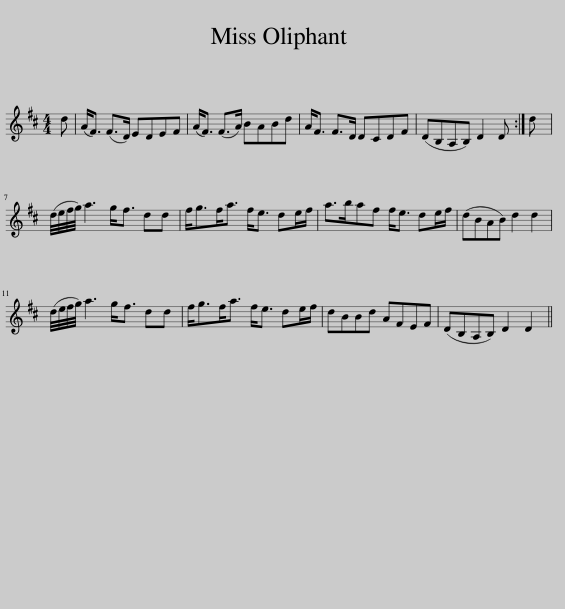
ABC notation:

X:1
L:1/8
M:4/4
I:linebreak $
K:D
V:1 treble
V:1
 d | (A<F) (F>D) EDEF | (A<F) (F>A) BABd | A<F F>D DCDF | (DB,A,B,) D2 D :| %5
 d |$ (d/4e/4f/4g/4) a3 g<f dd | f<gf<a f<e de/f/ | a>baf f<e de/f/ | (dBAB) d2 d2 |$ %10
 (d/4e/4f/4g/4) a3 g<f dd | f<gf<a f<e de/f/ | dBBd AFEF | (DB,A,B,) D2 D2 || %14
